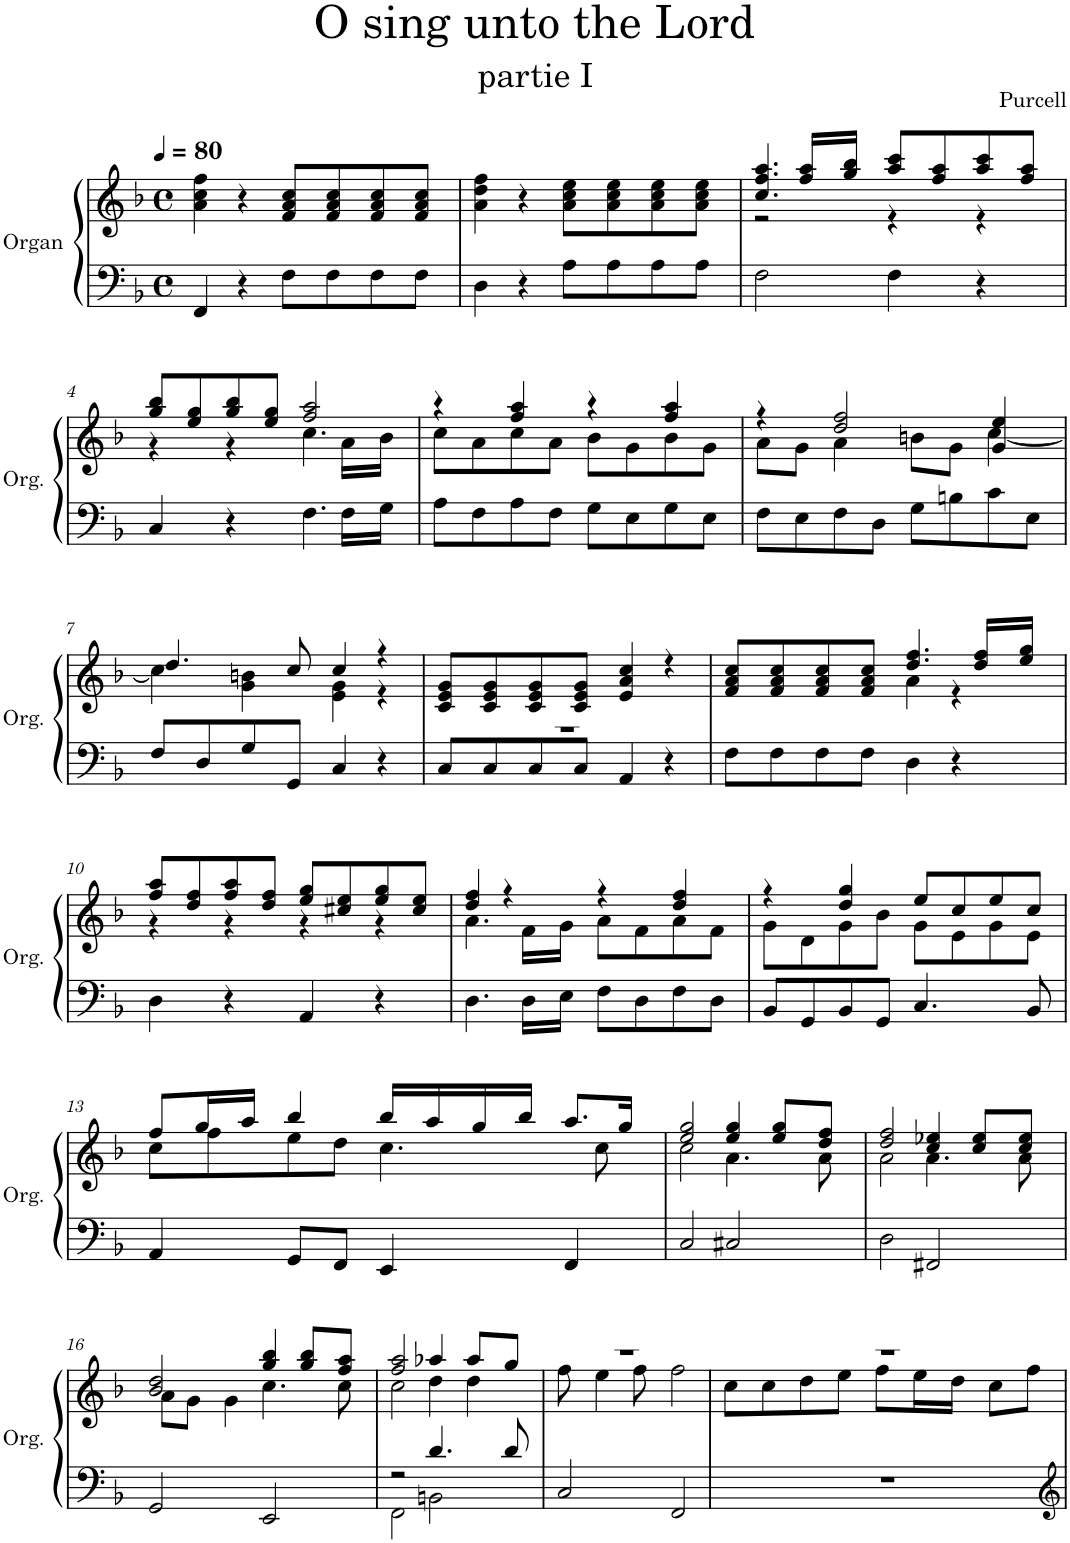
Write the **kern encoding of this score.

**kern	**kern	**kern	**kern	**kern	**kern
*part5	*part5	*part4	*part3	*part2	*part1
*staff6	*staff5	*staff4	*staff3	*staff2	*staff1
*I"Organ	*	*I"Bass	*I"Tenor	*I"Alto	*I"Soprano
*I'Org.	*	*I'B.	*I'T.	*I'A.	*I'S.
*clefF4	*clefG2	*clefF4	*clefGv2	*clefG2	*clefG2
*	*	*	*	*Trd1c2	*
*k[b-]	*k[b-]	*k[b-]	*k[b-]	*k[b-]	*k[b-]
*M4/4	*M4/4	*M4/4	*M4/4	*M4/4	*M4/4
*met(c)	*met(c)	*met(c)	*met(c)	*met(c)	*met(c)
*MM80	*MM80	*MM80	*MM80	*MM80	*MM80
=1	=1	=1	=1	=1	=1
4FF/	4a\ 4cc\ 4ff\	1r	1r	1r	1r
4r	4r	.	.	.	.
8F\L	8f/ 8a/ 8cc/L	.	.	.	.
8F\	8f/ 8a/ 8cc/	.	.	.	.
8F\	8f/ 8a/ 8cc/	.	.	.	.
8F\J	8f/ 8a/ 8cc/J	.	.	.	.
=2	=2	=2	=2	=2	=2
4D\	4a\ 4dd\ 4ff\	1r	1r	1r	1r
4r	4r	.	.	.	.
8A\L	8a\ 8cc\ 8ee\L	.	.	.	.
8A\	8a\ 8cc\ 8ee\	.	.	.	.
8A\	8a\ 8cc\ 8ee\	.	.	.	.
8A\J	8a\ 8cc\ 8ee\J	.	.	.	.
=3	=3	=3	=3	=3	=3
*	*^	*	*	*	*
2F\	4.cc/ 4.ff/ 4.aa/	2r	1r	1r	1r	1r
.	16ff/ 16aa/LL	.	.	.	.	.
.	16gg/ 16bb-/JJ	.	.	.	.	.
4F\	8aa/ 8ccc/L	4r	.	.	.	.
.	8ff/ 8aa/	.	.	.	.	.
4r	8aa/ 8ccc/	4r	.	.	.	.
.	8ff/ 8aa/J	.	.	.	.	.
!!LO:LB:g=z
=4	=4	=4	=4	=4	=4	=4
4C/	8gg/ 8bb-/L	4r	1r	1r	1r	1r
.	8ee/ 8gg/	.	.	.	.	.
4r	8gg/ 8bb-/	4r	.	.	.	.
.	8ee/ 8gg/J	.	.	.	.	.
4.F\	2ff/ 2aa/	4.cc\	.	.	.	.
16F\LL	.	16a\LL	.	.	.	.
16G\JJ	.	16b-\JJ	.	.	.	.
=5	=5	=5	=5	=5	=5	=5
8A\L	4r	8cc\L	1r	1r	1r	1r
8F\	.	8a\	.	.	.	.
8A\	4ff/ 4aa/	8cc\	.	.	.	.
8F\J	.	8a\J	.	.	.	.
8G\L	4r	8b-\L	.	.	.	.
8E\	.	8g\	.	.	.	.
8G\	4ff/ 4aa/	8b-\	.	.	.	.
8E\J	.	8g\J	.	.	.	.
=6	=6	=6	=6	=6	=6	=6
8F\L	4r	8a\L	1r	1r	1r	1r
8E\	.	8g\J	.	.	.	.
8F\	2dd/ 2ff/	4a\	.	.	.	.
8D\J	.	.	.	.	.	.
8G\L	.	8bn\L	.	.	.	.
8Bn\	.	8g\J	.	.	.	.
8c\	4g/ 4ee/	[4cc\	.	.	.	.
8E\J	.	.	.	.	.	.
!!LO:LB:g=z
=7	=7	=7	=7	=7	=7	=7
8F/L	4.dd/	4cc\]	1r	1r	1r	1r
8D/	.	.	.	.	.	.
8G/	.	4g\ 4bn\	.	.	.	.
8GG/J	8cc/	.	.	.	.	.
4C/	4cc/	4e\ 4g\	.	.	.	.
4r	4r	4r	.	.	.	.
=8	=8	=8	=8	=8	=8	=8
8C/L	8c/ 8e/ 8g/L	1r	1r	1r	1r	1r
8C/	8c/ 8e/ 8g/	.	.	.	.	.
8C/	8c/ 8e/ 8g/	.	.	.	.	.
8C/J	8c/ 8e/ 8g/J	.	.	.	.	.
4AA/	4e/ 4a/ 4cc/	.	.	.	.	.
4r	4r	.	.	.	.	.
=9	=9	=9	=9	=9	=9	=9
8F\L	8f/ 8a/ 8cc/L	2ryy	1r	1r	1r	1r
8F\	8f/ 8a/ 8cc/	.	.	.	.	.
8F\	8f/ 8a/ 8cc/	.	.	.	.	.
8F\J	8f/ 8a/ 8cc/J	.	.	.	.	.
4D\	4.dd/ 4.ff/	4a\	.	.	.	.
4r	.	4r	.	.	.	.
.	16dd/ 16ff/LL	.	.	.	.	.
.	16ee/ 16gg/JJ	.	.	.	.	.
!!LO:LB:g=z
=10	=10	=10	=10	=10	=10	=10
4D\	8ff/ 8aa/L	4r	1r	1r	1r	1r
.	8dd/ 8ff/	.	.	.	.	.
4r	8ff/ 8aa/	4r	.	.	.	.
.	8dd/ 8ff/J	.	.	.	.	.
4AA/	8ee/ 8gg/L	4r	.	.	.	.
.	8cc#X/ 8ee/	.	.	.	.	.
4r	8ee/ 8gg/	4r	.	.	.	.
.	8cc#/ 8ee/J	.	.	.	.	.
=11	=11	=11	=11	=11	=11	=11
4.D\	4dd/ 4ff/	4.a\	1r	1r	1r	1r
.	4r	.	.	.	.	.
16D\LL	.	16f\LL	.	.	.	.
16E\JJ	.	16g\JJ	.	.	.	.
8F\L	4r	8a\L	.	.	.	.
8D\	.	8f\	.	.	.	.
8F\	4dd/ 4ff/	8a\	.	.	.	.
8D\J	.	8f\J	.	.	.	.
=12	=12	=12	=12	=12	=12	=12
8BB-/L	4r	8g\L	1r	1r	1r	1r
8GG/	.	8d\	.	.	.	.
8BB-/	4dd/ 4gg/	8g\	.	.	.	.
8GG/J	.	8b-\J	.	.	.	.
4.C/	8ee/L	8g\L	.	.	.	.
.	8cc/	8e\	.	.	.	.
.	8ee/	8g\	.	.	.	.
8BB-/	8cc/J	8e\J	.	.	.	.
!!LO:LB:g=z
=13	=13	=13	=13	=13	=13	=13
4AA/	8ff/L	8cc\L	1r	1r	1r	1r
.	16gg/L	8ff\	.	.	.	.
.	16aa/JJ	.	.	.	.	.
8GG/L	4bb-/	8ee\	.	.	.	.
8FF/J	.	8dd\J	.	.	.	.
4EE/	16bb-/LL	4.cc\	.	.	.	.
.	16aa/	.	.	.	.	.
.	16gg/	.	.	.	.	.
.	16bb-/JJ	.	.	.	.	.
4FF/	8.aa/L	.	.	.	.	.
.	.	8cc\	.	.	.	.
.	16gg/Jk	.	.	.	.	.
=14	=14	=14	=14	=14	=14	=14
2C/	2ee/ 2gg/	2cc\	1r	1r	1r	1r
2C#X/	4ee/ 4gg/	4.a\	.	.	.	.
.	8ee/ 8gg/L	.	.	.	.	.
.	8dd/ 8ff/J	8a\	.	.	.	.
=15	=15	=15	=15	=15	=15	=15
2D\	2dd/ 2ff/	2a\	1r	1r	1r	1r
2FF#X/	4cc/ 4ee-X/	4.a\	.	.	.	.
.	8cc/ 8ee-/L	.	.	.	.	.
.	8cc/ 8ee-/J	8a\	.	.	.	.
!!LO:LB:g=z
=16	=16	=16	=16	=16	=16	=16
2GG/	2b-/ 2dd/	8a\L	1r	1r	1r	1r
.	.	8g\J	.	.	.	.
.	.	4g\	.	.	.	.
2EE/	4gg/ 4bb-/	4.cc\	.	.	.	.
.	8gg/ 8bb-/L	.	.	.	.	.
.	8ff/ 8aa/J	8cc\	.	.	.	.
=17	=17	=17	=17	=17	=17	=17
*^	*	*	*	*	*	*
2r	2FF\	2ff/ 2aa/	2cc\	1r	1r	1r	1r
4.d/	2BBn\	4aa-X/	4dd\	.	.	.	.
.	.	8aa-/L	4dd\	.	.	.	.
8d/	.	8gg/J	.	.	.	.	.
*v	*v	*	*	*	*	*	*
=18	=18	=18	=18	=18	=18	=18
2C/	1r	8ff\	1r	1r	1r	1r
.	.	4ee\	.	.	.	.
.	.	8ff\	.	.	.	.
2FF/	.	2ff\	.	.	.	.
=19	=19	=19	=19	=19	=19	=19
1r	1r	8cc\L	1r	1r	1r	1r
.	.	8cc\	.	.	.	.
.	.	8dd\	.	.	.	.
.	.	8ee\J	.	.	.	.
.	.	8ff\L	.	.	.	.
.	.	16ee\L	.	.	.	.
.	.	16dd\JJ	.	.	.	.
.	.	8cc\L	.	.	.	.
.	.	8ff\J	.	.	.	.
*	*v	*v	*	*	*	*
=	=	=	=	=	=
*-	*-	*-	*-	*-	*-
